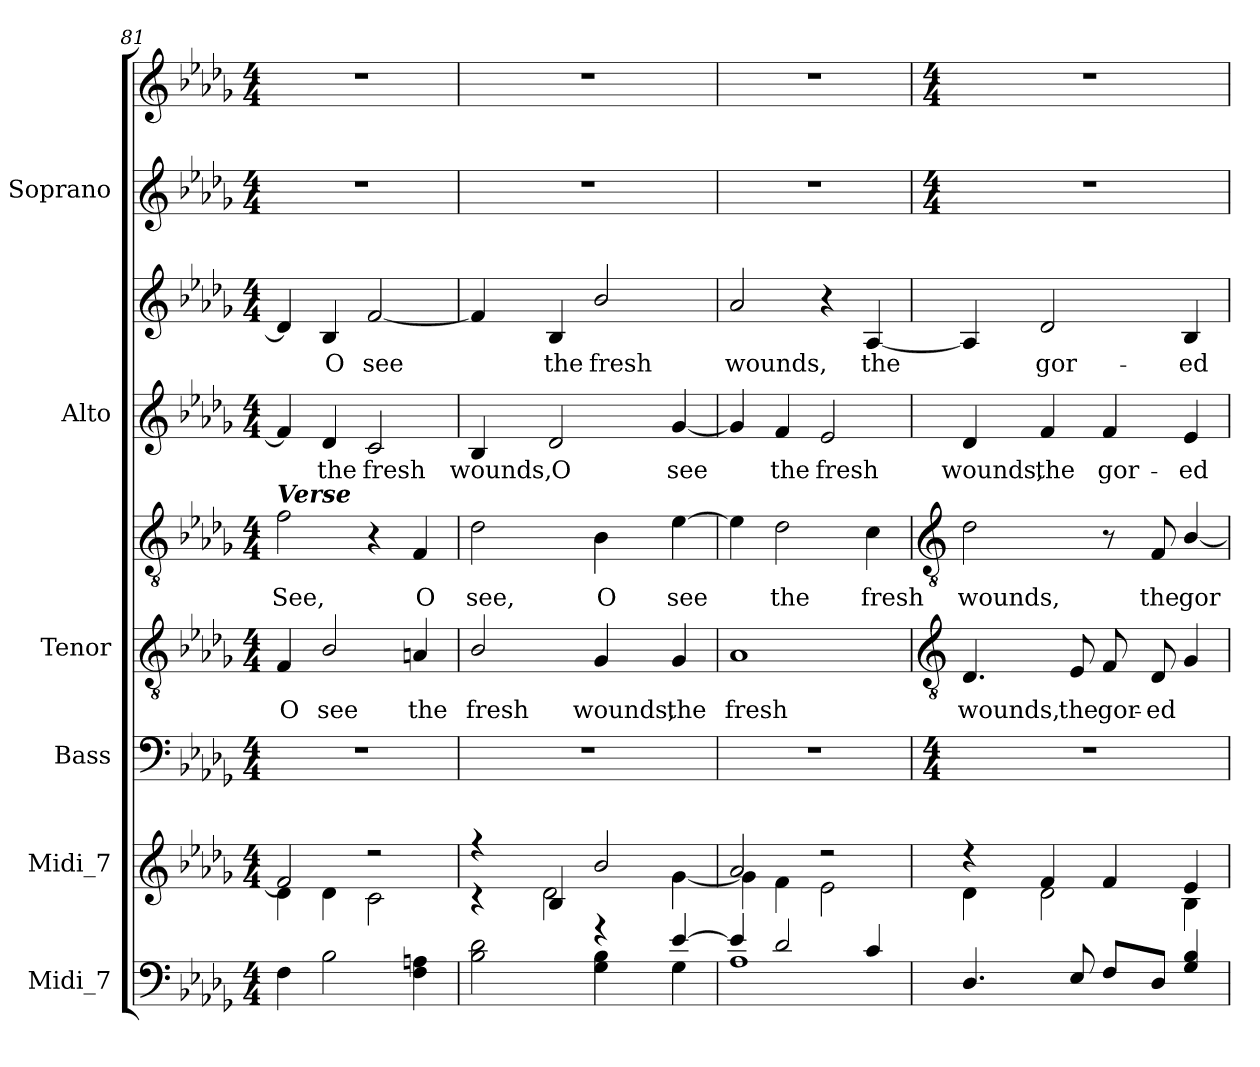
**kern	**kern	**kern	**kern	**text	**kern	**text	**kern	**text	**kern	**text	**kern	**kern
*part6	*part5	*part4	*part3	*part3	*part3	*part3	*part2	*part2	*part2	*part2	*part1	*part1
*staff9	*staff8	*staff7	*staff6	*staff6	*staff5	*staff5	*staff4	*staff4	*staff3	*staff3	*staff2	*staff1
*I"Midi_7	*I"Midi_7	*I"Bass	*I"Tenor	*	*	*	*I"Alto	*	*	*	*I"Soprano	*
*	*	*I'B	*I'T	*	*	*	*I'A	*	*	*	*I'S	*
*clefF4	*clefG2	*clefF4	*clefGv2	*	*clefGv2	*	*clefG2	*	*clefG2	*	*clefG2	*clefG2
*k[b-e-a-d-g-]	*k[b-e-a-d-g-]	*k[b-e-a-d-g-]	*k[b-e-a-d-g-]	*	*k[b-e-a-d-g-]	*	*k[b-e-a-d-g-]	*	*k[b-e-a-d-g-]	*	*k[b-e-a-d-g-]	*k[b-e-a-d-g-]
*D-:	*D-:	*D-:	*D-:	*	*D-:	*	*D-:	*	*D-:	*	*D-:	*D-:
*M4/4	*M4/4	*M4/4	*M4/4	*	*M4/4	*	*M4/4	*	*M4/4	*	*M4/4	*M4/4
=81	=81	=81	=81	=81	=81	=81	=81	=81	=81	=81	=81	=81
*^	*^	*	*	*	*	*	*	*	*	*	*	*
!	!	!	!	!	!	!	!LO:TX:a:Bi:t=Verse	!	!	!	!	!	!	!
!	!	!	!	!	!	!LO:LY:b	!	!LO:LY:b	!	!	!	!	!	!
2ryy	4F\	2f/]	4d-\	1r	4F	O	2f	See,	4f]	.	4d-]	.	1r	1r
!	!	!	!	!	!	!LO:LY:b	!	!	!	!LO:LY:b	!	!LO:LY:b	!	!
.	2B-\	.	4d-\	.	2B-/	see	.	.	4d-	the	4B-	O	.	.
!	!	!	!	!	!	!	!	!	!	!LO:LY:b	!	!LO:LY:b	!	!
2ryy	.	2r	2c\	.	.	.	4r	.	2c	fresh	[2f	see	.	.
!	!	!	!	!	!	!LO:LY:b	!	!LO:LY:b	!	!	!	!	!	!
.	4F\ 4An\	.	.	.	4An	the	4F	O	.	.	.	.	.	.
=82	=82	=82	=82	=82	=82	=82	=82	=82	=82	=82	=82	=82	=82	=82
!	!	!	!	!	!	!LO:LY:b	!	!LO:LY:b	!	!LO:LY:b	!	!	!	!
2ryy	2B-\ 2d-\	4r	4r	1r	2B-/	fresh	2d-	see,	4B-	wounds,	4f]	.	1r	1r
!	!	!	!	!	!	!	!	!	!	!LO:LY:b	!	!LO:LY:b	!	!
.	.	4B-/	2d-\	.	.	.	.	.	2d-	O	4B-	the	.	.
!	!	!	!	!	!	!LO:LY:b	!	!LO:LY:b	!	!	!	!LO:LY:b	!	!
4r	4G-\ 4B-\	2b-/	.	.	4G-	wounds,	4B-	O	.	.	2b-/	fresh	.	.
!	!	!	!	!	!	!LO:LY:b	!	!LO:LY:b	!	!LO:LY:b	!	!	!	!
[4e-/	4G-\	.	[4g-\	.	4G-	the	[4e-	see	[4g-	see	.	.	.	.
=83	=83	=83	=83	=83	=83	=83	=83	=83	=83	=83	=83	=83	=83	=83
!	!	!	!	!	!	!LO:LY:b	!	!	!	!	!	!LO:LY:b	!	!
4e-/]	1A-\	2a-/	4g-\]	1r	1A-	fresh	4e-]	.	4g-]	.	2a-	wounds,	1r	1r
!	!	!	!	!	!	!	!	!LO:LY:b	!	!LO:LY:b	!	!	!	!
2d-/	.	.	4f\	.	.	.	2d-	the	4f	the	.	.	.	.
!	!	!	!	!	!	!	!	!	!	!LO:LY:b	!	!	!	!
.	.	2r	2e-\	.	.	.	.	.	2e-	fresh	4r	.	.	.
!	!	!	!	!	!	!	!	!LO:LY:b	!	!	!	!LO:LY:b	!	!
4c/	.	.	.	.	.	.	4c	fresh	.	.	[4A-	the	.	.
!!LO:LB:g=z
=84	=84	=84	=84	=84	=84	=84	=84	=84	=84	=84	=84	=84	=84	=84
*	*	*	*	*	*clefGv2	*	*clefGv2	*	*	*	*	*	*	*
*	*	*	*	*M4/4	*	*	*	*	*	*	*	*	*M4/4	*M4/4
!	!	!	!	!	!	!LO:LY:b	!	!LO:LY:b	!	!LO:LY:b	!	!	!	!
4.D-/	2ryy	4r	4d-\	1r	4.D-	wounds,	2d-	wounds,	4d-	wounds,	4A-]	.	1r	1r
!	!	!	!	!	!	!	!	!	!	!LO:LY:b	!	!LO:LY:b	!	!
.	.	4f/	2d-\	.	.	.	.	.	4f	the	2d-	gor-	.	.
!	!	!	!	!	!	!LO:LY:b	!	!	!	!	!	!	!	!
8E-/	.	.	.	.	8E-	the	.	.	.	.	.	.	.	.
!	!	!	!	!	!	!LO:LY:b	!	!	!	!LO:LY:b	!	!	!	!
8F/L	2ryy	4f/	.	.	8F	gor-	8r	.	4f	gor-	.	.	.	.
!	!	!	!	!	!	!LO:LY:b	!	!LO:LY:b	!	!	!	!	!	!
8D-/J	.	.	.	.	8D-L	-ed	8F	the	.	.	.	.	.	.
!	!	!	!	!	!	!	!	!LO:LY:b	!	!LO:LY:b	!	!LO:LY:b	!	!
4G-/ 4B-/	.	4e-/	4B-\	.	4G-	.	[4B-/	gor-	4e-	-ed	4B-	-ed	.	.
*v	*v	*	*	*	*	*	*	*	*	*	*	*	*	*
*	*v	*v	*	*	*	*	*	*	*	*	*	*	*
=	=	=	=	=	=	=	=	=	=	=	=	=
*-	*-	*-	*-	*-	*-	*-	*-	*-	*-	*-	*-	*-
